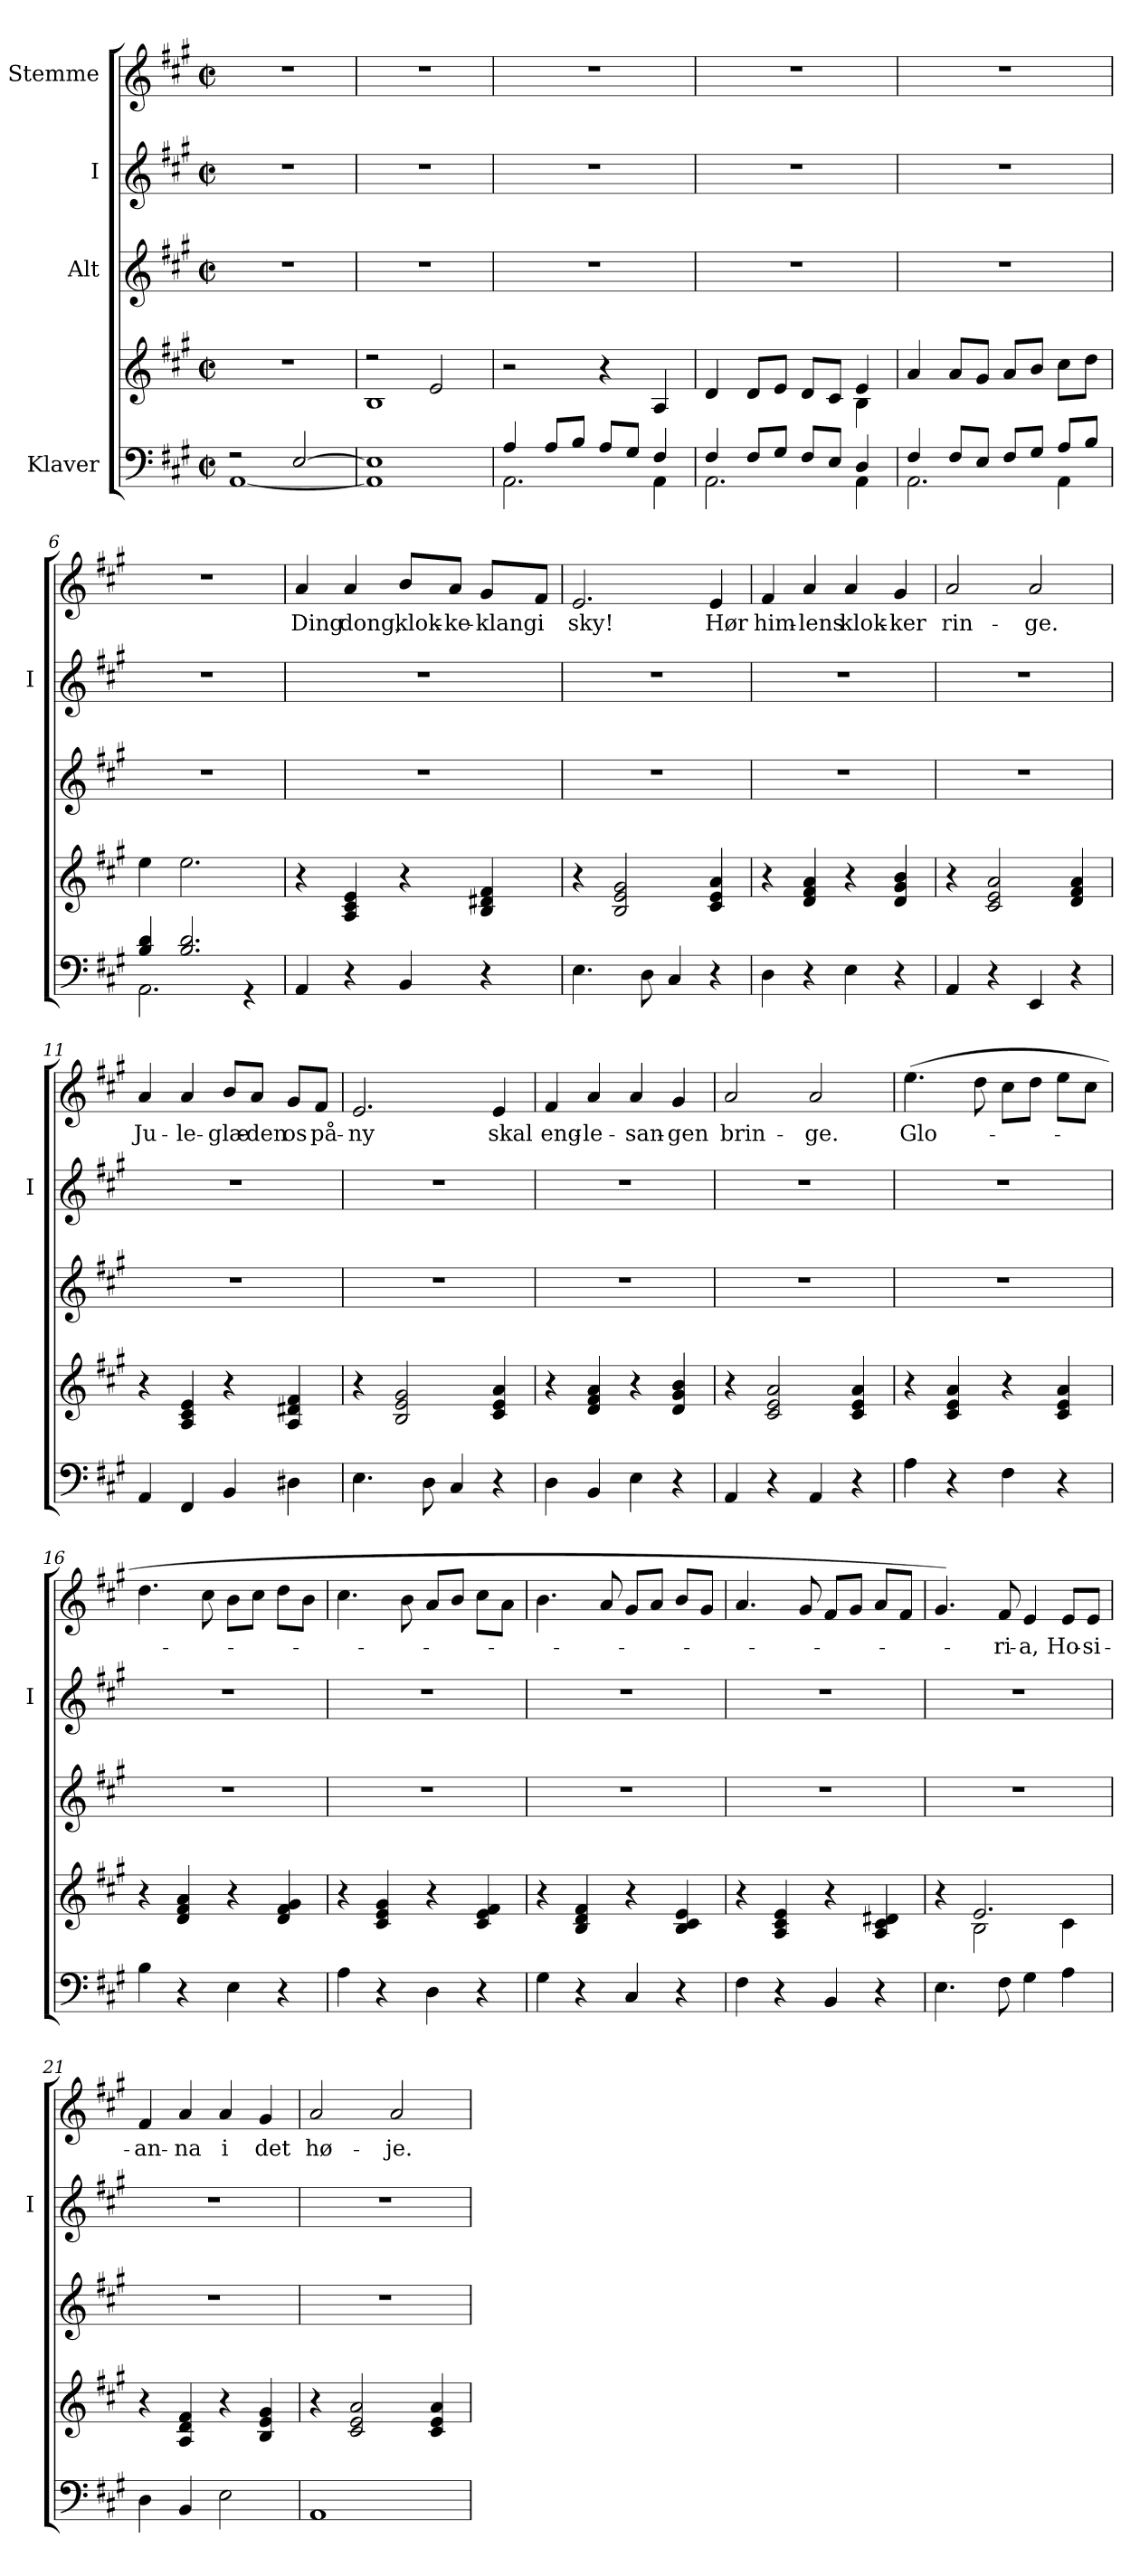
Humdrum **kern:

**kern	**kern	**kern	**kern	**kern	**text
*part4	*part4	*part3	*part2	*part1	*part1
*staff5	*staff4	*staff3	*staff2	*staff1	*staff1
*I"Klaver	*	*I"Alt	*I"I	*I"Stemme	*
*	*	*	*I'I	*	*
*clefF4	*clefG2	*clefG2	*clefG2	*clefG2	*
*k[f#c#g#]	*k[f#c#g#]	*k[f#c#g#]	*k[f#c#g#]	*k[f#c#g#]	*
*M2/2	*M2/2	*M2/2	*M2/2	*M2/2	*
*met(c|)	*met(c|)	*met(c|)	*met(c|)	*met(c|)	*
*MM176	*MM176	*MM176	*MM176	*MM176	*
=1	=1	=1	=1	=1	=1
*^	*	*	*	*	*
2r	[1AA	1r	1r	1r	1r	.
[2E/	.	.	.	.	.	.
=2	=2	=2	=2	=2	=2	=2
*	*	*^	*	*	*	*
1E]	1AA]	2r	1B	1r	1r	1r	.
.	.	2e/	.	.	.	.	.
*	*	*v	*v	*	*	*	*
=3	=3	=3	=3	=3	=3	=3
4A/	2.AA\	2r	1r	1r	1r	.
8A/L	.	.	.	.	.	.
8B/J	.	.	.	.	.	.
8A/L	.	4r	.	.	.	.
8G#/J	.	.	.	.	.	.
4F#/	4AA\	4A/	.	.	.	.
=4	=4	=4	=4	=4	=4	=4
*	*	*^	*	*	*	*
4F#/	2.AA\	4d/	2.ryy	1r	1r	1r	.
8F#/L	.	8d/L	.	.	.	.	.
8G#/J	.	8e/J	.	.	.	.	.
8F#/L	.	8d/L	.	.	.	.	.
8E/J	.	8c#/J	.	.	.	.	.
4D/	4AA\	4e/	4B\	.	.	.	.
*	*	*v	*v	*	*	*	*
=5	=5	=5	=5	=5	=5	=5
4F#/	2.AA\	4a/	1r	1r	1r	.
8F#/L	.	8a/L	.	.	.	.
8E/J	.	8g#/J	.	.	.	.
8F#/L	.	8a/L	.	.	.	.
8G#/J	.	8b/J	.	.	.	.
8A/L	4AA\	8cc#\L	.	.	.	.
8B/J	.	8dd\J	.	.	.	.
!!LO:LB:g=z
=6	=6	=6	=6	=6	=6	=6
4B/ 4d/	2.AA\	4ee\	1r	1r	1r	.
2.B/ 2.d/	.	2.ee\	.	.	.	.
.	4r	.	.	.	.	.
=7	=7	=7	=7	=7	=7	=7
!	!	!	!	!	!	!LO:LY:b
*v	*v	*	*	*	*	*
4AA/	4r	1r	1r	4a/	Ding
!	!	!	!	!	!LO:LY:b
4r	4A/ 4c#/ 4e/	.	.	4a/	dong,
!	!	!	!	!	!LO:LY:b
4BB/	4r	.	.	8b/L	klok-
!	!	!	!	!	!LO:LY:b
.	.	.	.	8a/J	-ke-
!	!	!	!	!	!LO:LY:b
4r	4B/ 4d#X/ 4f#/	.	.	8g#/L	-klang
!	!	!	!	!	!LO:LY:b
.	.	.	.	8f#/J	i
=8	=8	=8	=8	=8	=8
!	!	!	!	!	!LO:LY:b
4.E\	4r	1r	1r	2.e/	sky!
.	2B/ 2e/ 2g#/	.	.	.	.
8D\	.	.	.	.	.
4C#/	.	.	.	.	.
!	!	!	!	!	!LO:LY:b
4r	4c#/ 4e/ 4a/	.	.	4e/	Hør
=9	=9	=9	=9	=9	=9
!	!	!	!	!	!LO:LY:b
4D\	4r	1r	1r	4f#/	him-
!	!	!	!	!	!LO:LY:b
4r	4d/ 4f#/ 4a/	.	.	4a/	-lens
!	!	!	!	!	!LO:LY:b
4E\	4r	.	.	4a/	klok-
!	!	!	!	!	!LO:LY:b
4r	4d/ 4g#/ 4b/	.	.	4g#/	-ker
=10	=10	=10	=10	=10	=10
!	!	!	!	!	!LO:LY:b
4AA/	4r	1r	1r	2a/	rin-
4r	2c#/ 2e/ 2a/	.	.	.	.
!	!	!	!	!	!LO:LY:b
4EE/	.	.	.	2a/	-ge.
4r	4d/ 4f#/ 4a/	.	.	.	.
!!LO:LB:g=z
=11	=11	=11	=11	=11	=11
!	!	!	!	!	!LO:LY:b
4AA/	4r	1r	1r	4a/	Ju-
!	!	!	!	!	!LO:LY:b
4FF#/	4A/ 4c#/ 4e/	.	.	4a/	-le-
!	!	!	!	!	!LO:LY:b
4BB/	4r	.	.	8b/L	-glæ-
!	!	!	!	!	!LO:LY:b
.	.	.	.	8a/J	-den
!	!	!	!	!	!LO:LY:b
4D#X\	4A/ 4d#X/ 4f#/	.	.	8g#/L	os
!	!	!	!	!	!LO:LY:b
.	.	.	.	8f#/J	på-
=12	=12	=12	=12	=12	=12
!	!	!	!	!	!LO:LY:b
4.E\	4r	1r	1r	2.e/	-ny
.	2B/ 2e/ 2g#/	.	.	.	.
8D\	.	.	.	.	.
4C#/	.	.	.	.	.
!	!	!	!	!	!LO:LY:b
4r	4c#/ 4e/ 4a/	.	.	4e/	skal
=13	=13	=13	=13	=13	=13
!	!	!	!	!	!LO:LY:b
4D\	4r	1r	1r	4f#/	eng-
!	!	!	!	!	!LO:LY:b
4BB/	4d/ 4f#/ 4a/	.	.	4a/	-le-
!	!	!	!	!	!LO:LY:b
4E\	4r	.	.	4a/	-san-
!	!	!	!	!	!LO:LY:b
4r	4d/ 4g#/ 4b/	.	.	4g#/	-gen
=14	=14	=14	=14	=14	=14
!	!	!	!	!	!LO:LY:b
4AA/	4r	1r	1r	2a/	brin-
4r	2c#/ 2e/ 2a/	.	.	.	.
!	!	!	!	!	!LO:LY:b
4AA/	.	.	.	2a/	-ge.
4r	4c#/ 4e/ 4a/	.	.	.	.
=15	=15	=15	=15	=15	=15
!	!	!	!	!	!LO:LY:b
4A\	4r	1r	1r	(4.ee\	Glo-
4r	4c#/ 4e/ 4a/	.	.	.	.
.	.	.	.	8dd\	.
4F#\	4r	.	.	8cc#\L	.
.	.	.	.	8dd\J	.
4r	4c#/ 4e/ 4a/	.	.	8ee\L	.
.	.	.	.	8cc#\J	.
!!LO:LB:g=z
=16	=16	=16	=16	=16	=16
4B\	4r	1r	1r	4.dd\	.
4r	4d/ 4f#/ 4a/	.	.	.	.
.	.	.	.	8cc#\	.
4E\	4r	.	.	8b\L	.
.	.	.	.	8cc#\J	.
4r	4d/ 4f#/ 4g#/	.	.	8dd\L	.
.	.	.	.	8b\J	.
=17	=17	=17	=17	=17	=17
4A\	4r	1r	1r	4.cc#\	.
4r	4c#/ 4e/ 4g#/	.	.	.	.
.	.	.	.	8b\	.
4D\	4r	.	.	8a/L	.
.	.	.	.	8b/J	.
4r	4c#/ 4e/ 4f#/	.	.	8cc#\L	.
.	.	.	.	8a\J	.
=18	=18	=18	=18	=18	=18
4G#\	4r	1r	1r	4.b\	.
4r	4B/ 4d/ 4f#/	.	.	.	.
.	.	.	.	8a/	.
4C#/	4r	.	.	8g#/L	.
.	.	.	.	8a/J	.
4r	4B/ 4c#/ 4e/	.	.	8b/L	.
.	.	.	.	8g#/J	.
=19	=19	=19	=19	=19	=19
4F#\	4r	1r	1r	4.a/	.
4r	4A/ 4c#/ 4e/	.	.	.	.
.	.	.	.	8g#/	.
4BB/	4r	.	.	8f#/L	.
.	.	.	.	8g#/J	.
4r	4A/ 4c#/ 4d#X/	.	.	8a/L	.
.	.	.	.	8f#/J	.
!!LO:PB:g=z
=20	=20	=20	=20	=20	=20
*	*^	*	*	*	*
4.E\	4r	4ryy	1r	1r	4.g#/)	.
.	2.e/	2B\	.	.	.	.
!	!	!	!	!	!	!LO:LY:b
8F#\	.	.	.	.	8f#/	-ri-
!	!	!	!	!	!	!LO:LY:b
4G#\	.	.	.	.	4e/	-a,
!	!	!	!	!	!	!LO:LY:b
4A\	.	4c#\	.	.	8e/L	Ho-
!	!	!	!	!	!	!LO:LY:b
.	.	.	.	.	8e/J	-si-
*	*v	*v	*	*	*	*
=21	=21	=21	=21	=21	=21
!	!	!	!	!	!LO:LY:b
4D\	4r	1r	1r	4f#/	-an-
!	!	!	!	!	!LO:LY:b
4BB/	4A/ 4d/ 4f#/	.	.	4a/	-na
!	!	!	!	!	!LO:LY:b
2E\	4r	.	.	4a/	i
!	!	!	!	!	!LO:LY:b
.	4B/ 4e/ 4g#/	.	.	4g#/	det
=22	=22	=22	=22	=22	=22
!	!	!	!	!	!LO:LY:b
1AA	4r	1r	1r	2a/	hø-
.	2c#/ 2e/ 2a/	.	.	.	.
!	!	!	!	!	!LO:LY:b
.	.	.	.	2a/	-je.
.	4c#/ 4e/ 4a/	.	.	.	.
=	=	=	=	=	=
*-	*-	*-	*-	*-	*-
